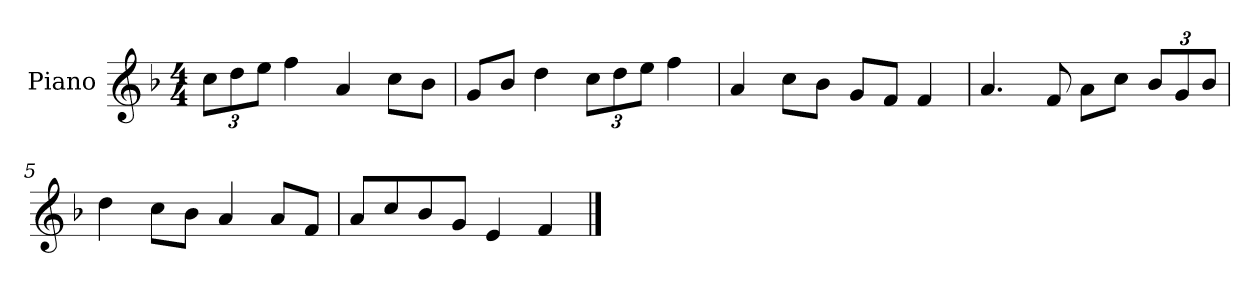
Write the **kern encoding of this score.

**kern
*part1
*staff1
*I"Piano
*I'P-no
*clefG2
*k[b-]
*M4/4
*MM90
*Xbrackettup
=1
12cc\L
12dd\
12ee\J
4ff\
4a/
8cc\L
8b-\J
=2
8g/L
8b-/J
4dd\
12cc\L
12dd\
12ee\J
4ff\
=3
4a/
8cc\L
8b-\J
8g/L
8f/J
4f/
=4
4.a/
8f/
8a\L
8cc\J
12b-/L
12g/
12b-/J
=5
4dd\
8cc\L
8b-\J
4a/
8a/L
8f/J
!!LO:LB:g=z
=6
8a/L
8cc/
8b-/
8g/J
4e/
4f/
==
*-
